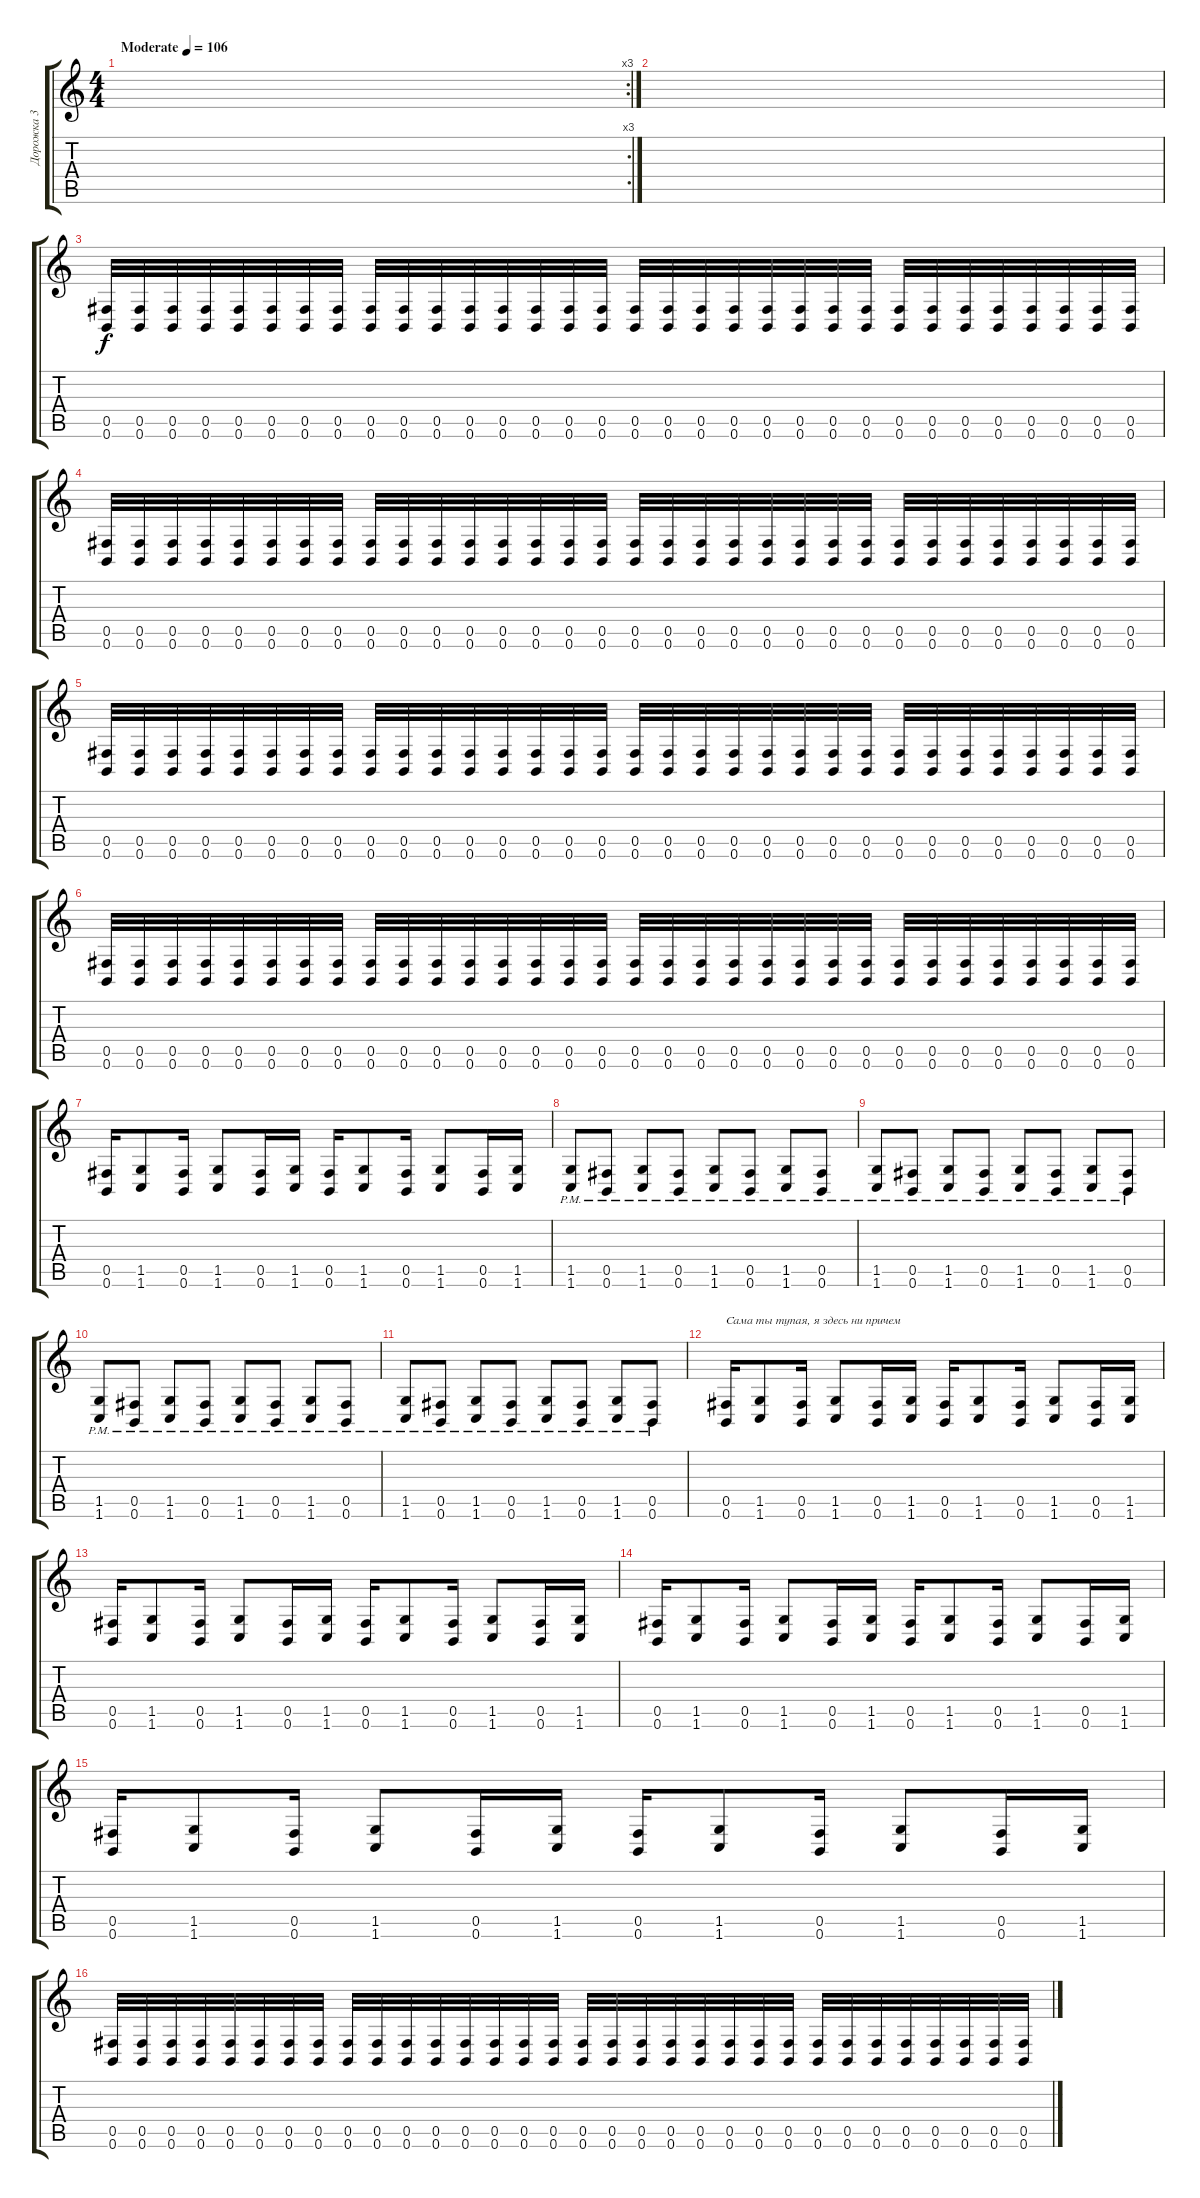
\track ("Дорожка 3" "Дорожка 3") {instrument overdrivenguitar}
\staff {score tabs}
\tuning (Db4 Ab3 E3 B2 Gb2 B1) {hide}
\rc 3
\ts (4 4)
\tempo (106 "Moderate")
\clef g2
\ks c
|
|
(0.5 0.6).32 (0.5 0.6).32 (0.5 0.6).32 (0.5 0.6).32 (0.5 0.6).32 (0.5 0.6).32 (0.5 0.6).32 (0.5 0.6).32 (0.5 0.6).32 (0.5 0.6).32 (0.5 0.6).32 (0.5 0.6).32 (0.5 0.6).32 (0.5 0.6).32 (0.5 0.6).32 (0.5 0.6).32 (0.5 0.6).32 (0.5 0.6).32 (0.5 0.6).32 (0.5 0.6).32 (0.5 0.6).32 (0.5 0.6).32 (0.5 0.6).32 (0.5 0.6).32 (0.5 0.6).32 (0.5 0.6).32 (0.5 0.6).32 (0.5 0.6).32 (0.5 0.6).32 (0.5 0.6).32 (0.5 0.6).32 (0.5 0.6).32 |
(0.5 0.6).32 (0.5 0.6).32 (0.5 0.6).32 (0.5 0.6).32 (0.5 0.6).32 (0.5 0.6).32 (0.5 0.6).32 (0.5 0.6).32 (0.5 0.6).32 (0.5 0.6).32 (0.5 0.6).32 (0.5 0.6).32 (0.5 0.6).32 (0.5 0.6).32 (0.5 0.6).32 (0.5 0.6).32 (0.5 0.6).32 (0.5 0.6).32 (0.5 0.6).32 (0.5 0.6).32 (0.5 0.6).32 (0.5 0.6).32 (0.5 0.6).32 (0.5 0.6).32 (0.5 0.6).32 (0.5 0.6).32 (0.5 0.6).32 (0.5 0.6).32 (0.5 0.6).32 (0.5 0.6).32 (0.5 0.6).32 (0.5 0.6).32 |
(0.5 0.6).32 (0.5 0.6).32 (0.5 0.6).32 (0.5 0.6).32 (0.5 0.6).32 (0.5 0.6).32 (0.5 0.6).32 (0.5 0.6).32 (0.5 0.6).32 (0.5 0.6).32 (0.5 0.6).32 (0.5 0.6).32 (0.5 0.6).32 (0.5 0.6).32 (0.5 0.6).32 (0.5 0.6).32 (0.5 0.6).32 (0.5 0.6).32 (0.5 0.6).32 (0.5 0.6).32 (0.5 0.6).32 (0.5 0.6).32 (0.5 0.6).32 (0.5 0.6).32 (0.5 0.6).32 (0.5 0.6).32 (0.5 0.6).32 (0.5 0.6).32 (0.5 0.6).32 (0.5 0.6).32 (0.5 0.6).32 (0.5 0.6).32 |
(0.5 0.6).32 (0.5 0.6).32 (0.5 0.6).32 (0.5 0.6).32 (0.5 0.6).32 (0.5 0.6).32 (0.5 0.6).32 (0.5 0.6).32 (0.5 0.6).32 (0.5 0.6).32 (0.5 0.6).32 (0.5 0.6).32 (0.5 0.6).32 (0.5 0.6).32 (0.5 0.6).32 (0.5 0.6).32 (0.5 0.6).32 (0.5 0.6).32 (0.5 0.6).32 (0.5 0.6).32 (0.5 0.6).32 (0.5 0.6).32 (0.5 0.6).32 (0.5 0.6).32 (0.5 0.6).32 (0.5 0.6).32 (0.5 0.6).32 (0.5 0.6).32 (0.5 0.6).32 (0.5 0.6).32 (0.5 0.6).32 (0.5 0.6).32 |
(0.5 0.6).16 (1.5 1.6).8 (0.5 0.6).16 (1.5 1.6).8 (0.5 0.6).16 (1.5 1.6).16 (0.5 0.6).16 (1.5 1.6).8 (0.5 0.6).16 (1.5 1.6).8 (0.5 0.6).16 (1.5 1.6).16 |
(1.5{pm} 1.6{pm}).8 (0.5{pm} 0.6{pm}).8 (1.5{pm} 1.6{pm}).8 (0.5{pm} 0.6{pm}).8 (1.5{pm} 1.6{pm}).8 (0.5{pm} 0.6{pm}).8 (1.5{pm} 1.6{pm}).8 (0.5{pm} 0.6{pm}).8 |
(1.5{pm} 1.6{pm}).8 (0.5{pm} 0.6{pm}).8 (1.5{pm} 1.6{pm}).8 (0.5{pm} 0.6{pm}).8 (1.5{pm} 1.6{pm}).8 (0.5{pm} 0.6{pm}).8 (1.5{pm} 1.6{pm}).8 (0.5{pm} 0.6{pm}).8 |
(1.5{pm} 1.6{pm}).8 (0.5{pm} 0.6{pm}).8 (1.5{pm} 1.6{pm}).8 (0.5{pm} 0.6{pm}).8 (1.5{pm} 1.6{pm}).8 (0.5{pm} 0.6{pm}).8 (1.5{pm} 1.6{pm}).8 (0.5{pm} 0.6{pm}).8 |
(1.5{pm} 1.6{pm}).8 (0.5{pm} 0.6{pm}).8 (1.5{pm} 1.6{pm}).8 (0.5{pm} 0.6{pm}).8 (1.5{pm} 1.6{pm}).8 (0.5{pm} 0.6{pm}).8 (1.5{pm} 1.6{pm}).8 (0.5{pm} 0.6{pm}).8 |
(0.5 0.6).16{txt "Сама ты тупая, я здесь ни причем"} (1.5 1.6).8 (0.5 0.6).16 (1.5 1.6).8 (0.5 0.6).16 (1.5 1.6).16 (0.5 0.6).16 (1.5 1.6).8 (0.5 0.6).16 (1.5 1.6).8 (0.5 0.6).16 (1.5 1.6).16 |
(0.5 0.6).16 (1.5 1.6).8 (0.5 0.6).16 (1.5 1.6).8 (0.5 0.6).16 (1.5 1.6).16 (0.5 0.6).16 (1.5 1.6).8 (0.5 0.6).16 (1.5 1.6).8 (0.5 0.6).16 (1.5 1.6).16 |
(0.5 0.6).16 (1.5 1.6).8 (0.5 0.6).16 (1.5 1.6).8 (0.5 0.6).16 (1.5 1.6).16 (0.5 0.6).16 (1.5 1.6).8 (0.5 0.6).16 (1.5 1.6).8 (0.5 0.6).16 (1.5 1.6).16 |
(0.5 0.6).16 (1.5 1.6).8 (0.5 0.6).16 (1.5 1.6).8 (0.5 0.6).16 (1.5 1.6).16 (0.5 0.6).16 (1.5 1.6).8 (0.5 0.6).16 (1.5 1.6).8 (0.5 0.6).16 (1.5 1.6).16 |
(0.5 0.6).32 (0.5 0.6).32 (0.5 0.6).32 (0.5 0.6).32 (0.5 0.6).32 (0.5 0.6).32 (0.5 0.6).32 (0.5 0.6).32 (0.5 0.6).32 (0.5 0.6).32 (0.5 0.6).32 (0.5 0.6).32 (0.5 0.6).32 (0.5 0.6).32 (0.5 0.6).32 (0.5 0.6).32 (0.5 0.6).32 (0.5 0.6).32 (0.5 0.6).32 (0.5 0.6).32 (0.5 0.6).32 (0.5 0.6).32 (0.5 0.6).32 (0.5 0.6).32 (0.5 0.6).32 (0.5 0.6).32 (0.5 0.6).32 (0.5 0.6).32 (0.5 0.6).32 (0.5 0.6).32 (0.5 0.6).32 (0.5 0.6).32
